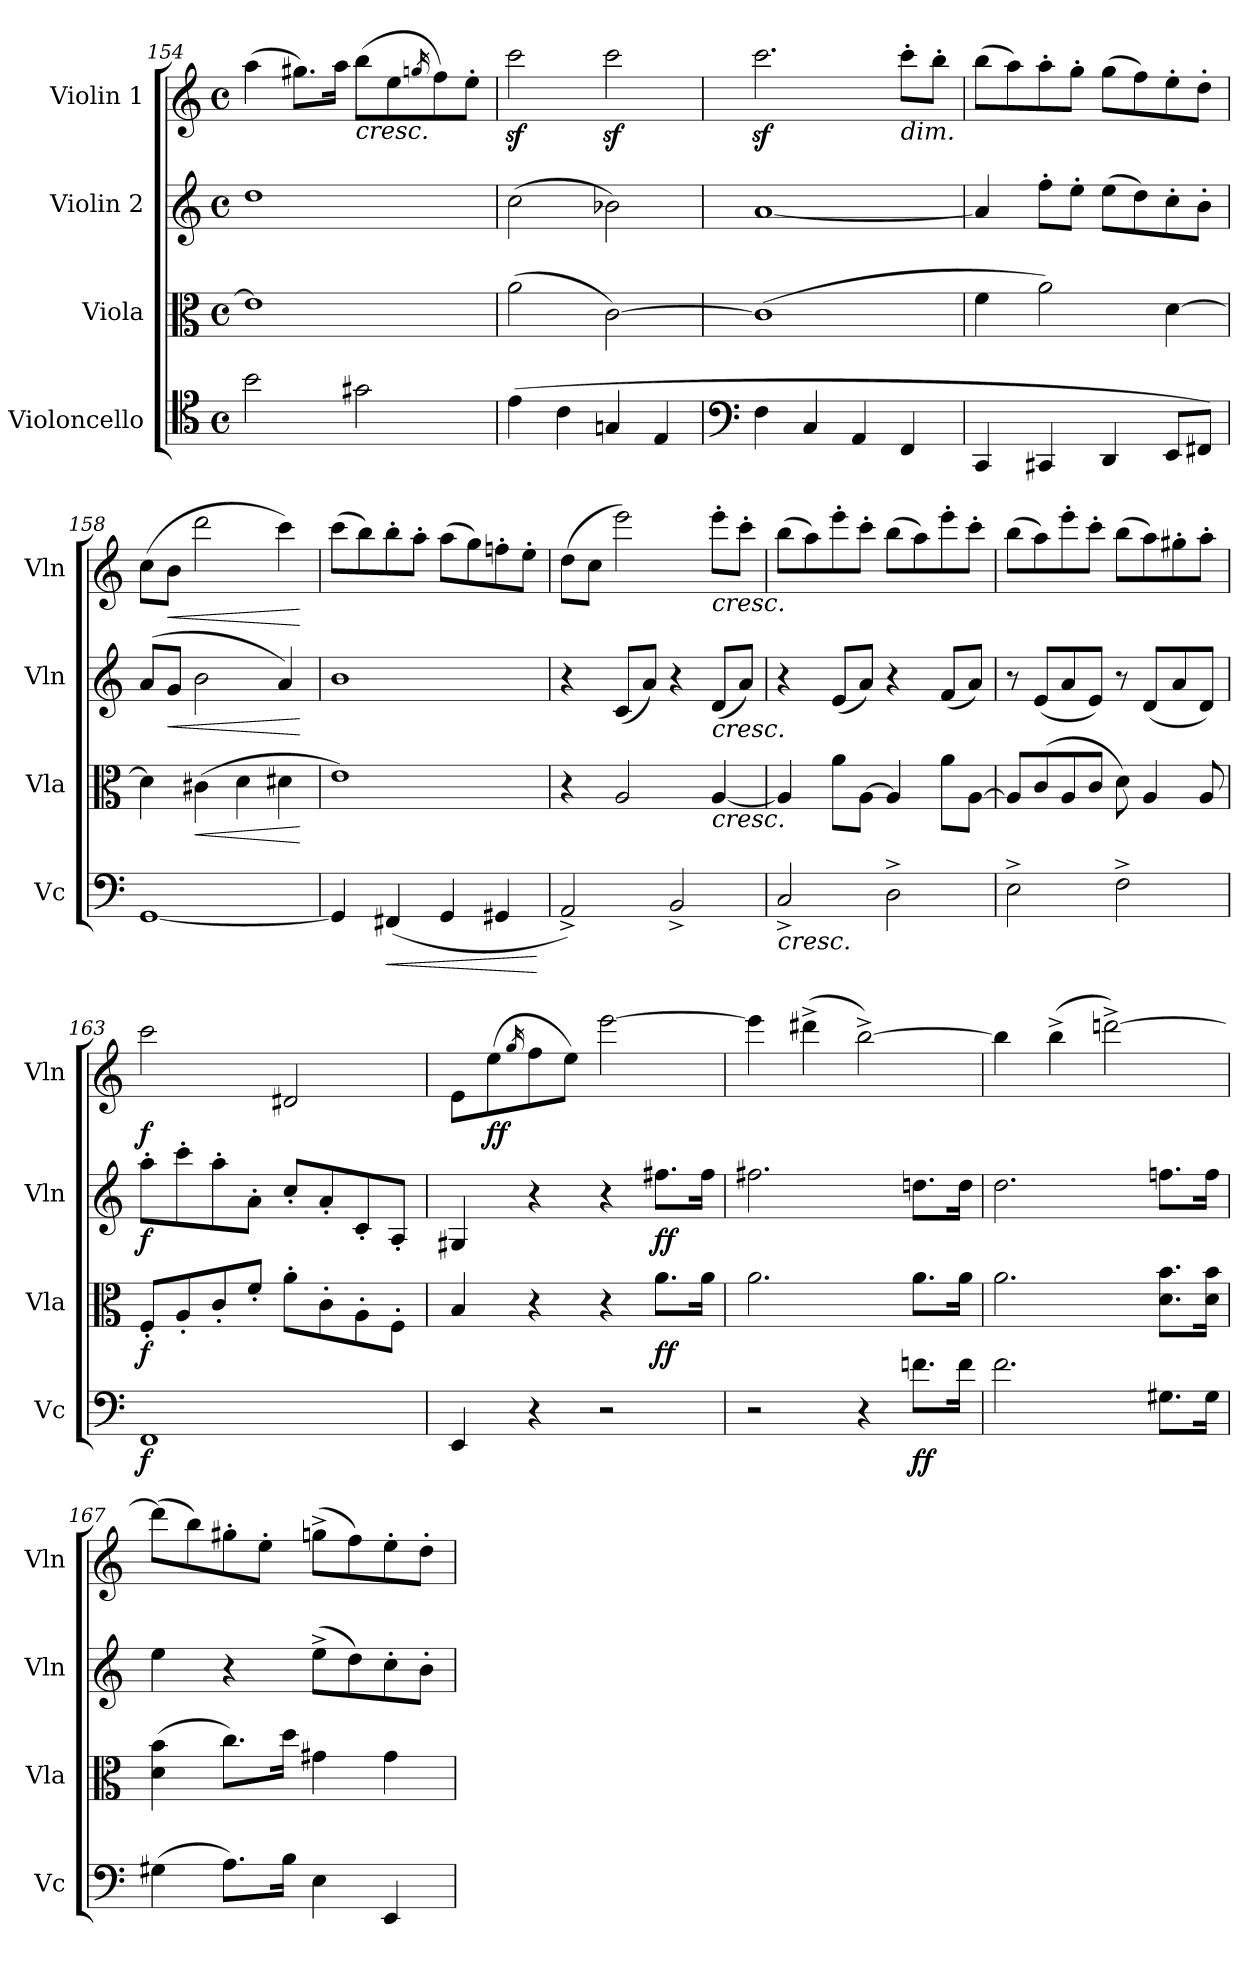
**kern	**dynam	**kern	**dynam	**kern	**dynam	**kern	**dynam
*part4	*part4	*part3	*part3	*part2	*part2	*part1	*part1
*staff4	*staff4	*staff3	*staff3	*staff2	*staff2	*staff1	*staff1
*I"Violoncello	*	*I"Viola	*	*I"Violin 2	*	*I"Violin 1	*
*I'Vc	*	*I'Vla	*	*I'Vln	*	*I'Vln	*
*clefC4	*	*clefC3	*	*clefG2	*	*clefG2	*
*k[]	*	*k[]	*	*k[]	*	*k[]	*
*M4/4	*	*M4/4	*	*M4/4	*	*M4/4	*
*met(c)	*	*met(c)	*	*met(c)	*	*met(c)	*
=154	=154	=154	=154	=154	=154	=154	=154
2b\	.	1e]	.	1dd	.	(4aa\	.
.	.	.	.	.	.	8.gg#X\L)	.
.	.	.	.	.	.	16aa\Jk	.
!	!	!	!	!	!	!LO:TX:b:i:t=cresc.	!
2g#X\	.	.	.	.	.	(8bb\L	.
.	.	.	.	.	.	8ee\	.
.	.	.	.	.	.	16qggn/	.
.	.	.	.	.	.	8ff\)	.
.	.	.	.	.	.	8ee'\J	.
=155	=155	=155	=155	=155	=155	=155	=155
(4e\	.	(2a\	.	(2cc\	.	2cccz<\	.
4c\	.	.	.	.	.	.	.
4Gn/	.	[2c\)	.	2b-X\)	.	2cccz<\	.
4E/	.	.	.	.	.	.	.
=156	=156	=156	=156	=156	=156	=156	=156
*clefF4	*	*	*	*	*	*	*
4F\	.	(1c]	.	[1a	.	2.cccz<\	.
4C/	.	.	.	.	.	.	.
4AA/	.	.	.	.	.	.	.
!	!	!	!	!	!	!LO:TX:b:i:t=dim.	!
4FF/	.	.	.	.	.	8ccc'\L	.
.	.	.	.	.	.	8bb'\J	.
=157	=157	=157	=157	=157	=157	=157	=157
4CC/	.	4f\	.	4a/]	.	(8bb\L	.
.	.	.	.	.	.	8aa\)	.
4CC#X/	.	2a\)	.	8ff'\L	.	8aa'\	.
.	.	.	.	8ee'\J	.	8gg'\J	.
4DD/	.	.	.	(8ee\L	.	(8gg\L	.
.	.	.	.	8dd\)	.	8ff\)	.
8EE/L	.	[4d\	.	8cc'\	.	8ee'\	.
8FF#X/J)	.	.	.	8b'\J	.	8dd'\J	.
=158	=158	=158	=158	=158	=158	=158	=158
[1GG	.	4d\]	.	(8a/L	.	(8cc\L	.
!	!	!	!	!	!LO:HP:b	!	!LO:HP:b
.	.	.	.	8g/J	<	8b\J	<
!	!	!	!LO:HP:b	!	!	!	!
.	.	(4c#X\	<	2b\	.	2ddd\	.
.	.	4d\	.	.	.	.	.
.	.	4d#X\	.	4a/)	.	4ccc\)	.
.	.	.	[	.	[	.	[
!!LO:LB:g=z
=159	=159	=159	=159	=159	=159	=159	=159
4GG/]	.	1e)	.	1b	.	(8ccc\L	.
.	.	.	.	.	.	8bb\)	.
!	!LO:HP:b	!	!	!	!	!	!
(4FF#X/	<	.	.	.	.	8bb'\	.
.	.	.	.	.	.	8aa'\J	.
4GG/	.	.	.	.	.	(8aa\L	.
.	.	.	.	.	.	8gg\)	.
4GG#X/	.	.	.	.	.	8ffn'\	.
.	.	.	.	.	.	8ee'\J	.
.	[	.	.	.	.	.	.
!!LO:PB:g=z
=160	=160	=160	=160	=160	=160	=160	=160
2AA^/)	.	4r	.	4r	.	(8dd\L	.
.	.	.	.	.	.	8cc\J	.
.	.	2A/	.	(8c/L	.	2eee\)	.
.	.	.	.	8a/J)	.	.	.
2BB^/	.	.	.	4r	.	.	.
!	!	!	!	!	!	!LO:TX:b:i:t=cresc.	!
!	!	!	!	!LO:TX:b:i:t=cresc.	!	!	!
!	!	!LO:TX:b:i:t=cresc.	!	!	!	!	!
.	.	[4A/	.	(8d/L	.	8eee'\L	.
.	.	.	.	8a/J)	.	8ccc'\J	.
=161	=161	=161	=161	=161	=161	=161	=161
!LO:TX:b:i:t=cresc.	!	!	!	!	!	!	!
2C^/	.	4A/]	.	4r	.	(8bb\L	.
.	.	.	.	.	.	8aa\)	.
.	.	8a\L	.	(8e/L	.	8eee'\	.
.	.	[8A\J	.	8a/J)	.	8ccc'\J	.
2D^\	.	4A/]	.	4r	.	(8bb\L	.
.	.	.	.	.	.	8aa\)	.
.	.	8a\L	.	(8f/L	.	8eee'\	.
.	.	[8A\J	.	8a/J)	.	8ccc'\J	.
=162	=162	=162	=162	=162	=162	=162	=162
2E^\	.	8A/L]	.	8r	.	(8bb\L	.
.	.	(<8c/	.	(8e/L	.	8aa\)	.
.	.	8A/	.	8a/	.	8eee'\	.
.	.	8c/J	.	8e/J)	.	8ccc'\J	.
2F^\	.	8d\)	.	8r	.	(8bb\L	.
.	.	4A/	.	(8d/L	.	8aa\)	.
.	.	.	.	8a/	.	8gg#X'\	.
.	.	8A/	.	8d/J)	.	8aa'\J	.
=163	=163	=163	=163	=163	=163	=163	=163
!	!LO:DY:b	!	!LO:DY:b	!	!LO:DY:b	!	!LO:DY:b
1FF	f	8F'/L	f	8aa'\L	f	2ccc\	f
.	.	8A'/	.	8ccc'\	.	.	.
.	.	8c'/	.	8aa'\	.	.	.
.	.	8f'/J	.	8a'\J	.	.	.
.	.	8a'\L	.	8cc'/L	.	2d#X/	.
.	.	8c'\	.	8a'/	.	.	.
.	.	8A'\	.	8c'/	.	.	.
.	.	8F'\J	.	8A'/J	.	.	.
=164	=164	=164	=164	=164	=164	=164	=164
4EE/	.	4B/	.	4G#X/	.	8e\L	.
!	!	!	!	!	!	!	!LO:DY:b
.	.	.	.	.	.	(8ee\	ff
.	.	.	.	.	.	16qgg/	.
4r	.	4r	.	4r	.	8ff\	.
.	.	.	.	.	.	8ee\J)	.
2r	.	4r	.	4r	.	[2eee\	.
!	!	!	!LO:DY:b	!	!LO:DY:b	!	!
.	.	8.a\L	ff	8.ff#X\L	ff	.	.
.	.	16a\Jk	.	16ff#\Jk	.	.	.
=165	=165	=165	=165	=165	=165	=165	=165
2r	.	2.a\	.	2.ff#X\	.	4eee\]	.
.	.	.	.	.	.	(4ddd#X^\	.
4r	.	.	.	.	.	[2bb^\)	.
!	!LO:DY:b	!	!	!	!	!	!
8.fn\L	ff	8.a\L	.	8.ddn\L	.	.	.
16f\Jk	.	16a\Jk	.	16dd\Jk	.	.	.
=166	=166	=166	=166	=166	=166	=166	=166
2.f\	.	2.a\	.	2.dd\	.	4bb\]	.
.	.	.	.	.	.	(4bb^\	.
.	.	.	.	.	.	[2dddn^\)	.
8.G#X\L	.	8.d\ 8.b\L	.	8.ffn\L	.	.	.
16G#\Jk	.	16d\ 16b\Jk	.	16ff\Jk	.	.	.
!!LO:LB:g=z
=167	=167	=167	=167	=167	=167	=167	=167
(4G#X\	.	(4d\ 4b\	.	4ee\	.	(8ddd\L]	.
.	.	.	.	.	.	8bb\)	.
8.A\L)	.	8.cc\L)	.	4r	.	8gg#X'\	.
.	.	.	.	.	.	8ee'\J	.
16B\Jk	.	16dd\Jk	.	.	.	.	.
4E\	.	4g#X\	.	(8ee^\L	.	(8ggn^\L	.
.	.	.	.	8dd\)	.	8ff\)	.
4EE/	.	4g#\	.	8cc'\	.	8ee'\	.
.	.	.	.	8b'\J	.	8dd'\J	.
=	=	=	=	=	=	=	=
*-	*-	*-	*-	*-	*-	*-	*-
